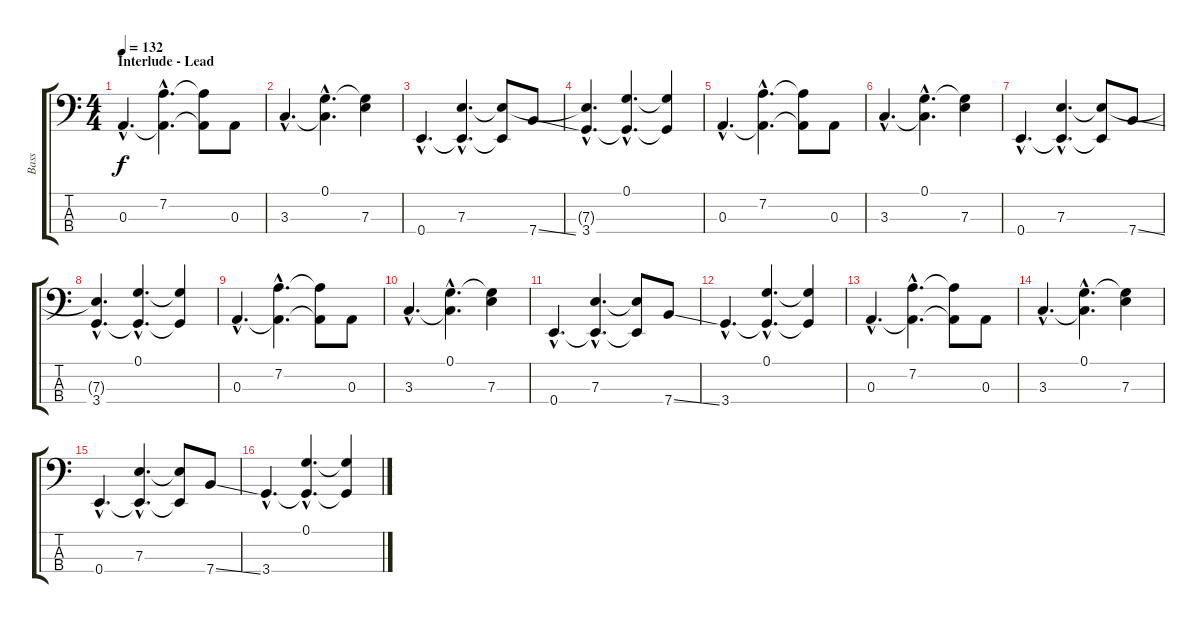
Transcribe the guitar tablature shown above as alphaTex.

\track ("Bass" "Bass") {instrument electricbassfinger}
\staff {score tabs}
\tuning (G2 D2 A1 E1) {hide}
\ts (4 4)
\section ("" "Interlude - Lead")
\tempo 132
\clef f4
\ks c
0.3{hac}.4{d dy f} (7.2{hac} 0.3{hac t}).4{d} (7.2{t} 0.3{t}).8 0.3.8 |
3.3{hac}.4{d} (0.1{hac} 3.3{hac t}).4{d} (0.1{t} 7.3).4 |
0.4{hac}.4{d} (7.3{hac} 0.4{hac t}).4{d} (7.3{t} 0.4{t}).8 7.4{ss}.8 |
(7.3{hac t} 3.4{hac}).4{d} (0.1{hac} 3.4{hac t}).4{d} (0.1{t} 3.4{t}).4 |
0.3{hac}.4{d} (7.2{hac} 0.3{hac t}).4{d} (7.2{t} 0.3{t}).8 0.3.8 |
3.3{hac}.4{d} (0.1{hac} 3.3{hac t}).4{d} (0.1{t} 7.3).4 |
0.4{hac}.4{d} (7.3{hac} 0.4{hac t}).4{d} (7.3{t} 0.4{t}).8 7.4{ss}.8 |
(7.3{hac t} 3.4{hac}).4{d} (0.1{hac} 3.4{hac t}).4{d} (0.1{t} 3.4{t}).4 |
0.3{hac}.4{d} (7.2{hac} 0.3{hac t}).4{d} (7.2{t} 0.3{t}).8 0.3.8 |
3.3{hac}.4{d} (0.1{hac} 3.3{hac t}).4{d} (0.1{t} 7.3).4 |
0.4{hac}.4{d} (7.3{hac} 0.4{hac t}).4{d} (7.3{t} 0.4{t}).8 7.4{ss}.8 |
3.4{hac}.4{d} (0.1{hac} 3.4{hac t}).4{d} (0.1{t} 3.4{t}).4 |
0.3{hac}.4{d} (7.2{hac} 0.3{hac t}).4{d} (7.2{t} 0.3{t}).8 0.3.8 |
3.3{hac}.4{d} (0.1{hac} 3.3{hac t}).4{d} (0.1{t} 7.3).4 |
0.4{hac}.4{d} (7.3{hac} 0.4{hac t}).4{d} (7.3{t} 0.4{t}).8 7.4{ss}.8 |
3.4{hac}.4{d} (0.1{hac} 3.4{hac t}).4{d} (0.1{t} 3.4{t}).4
